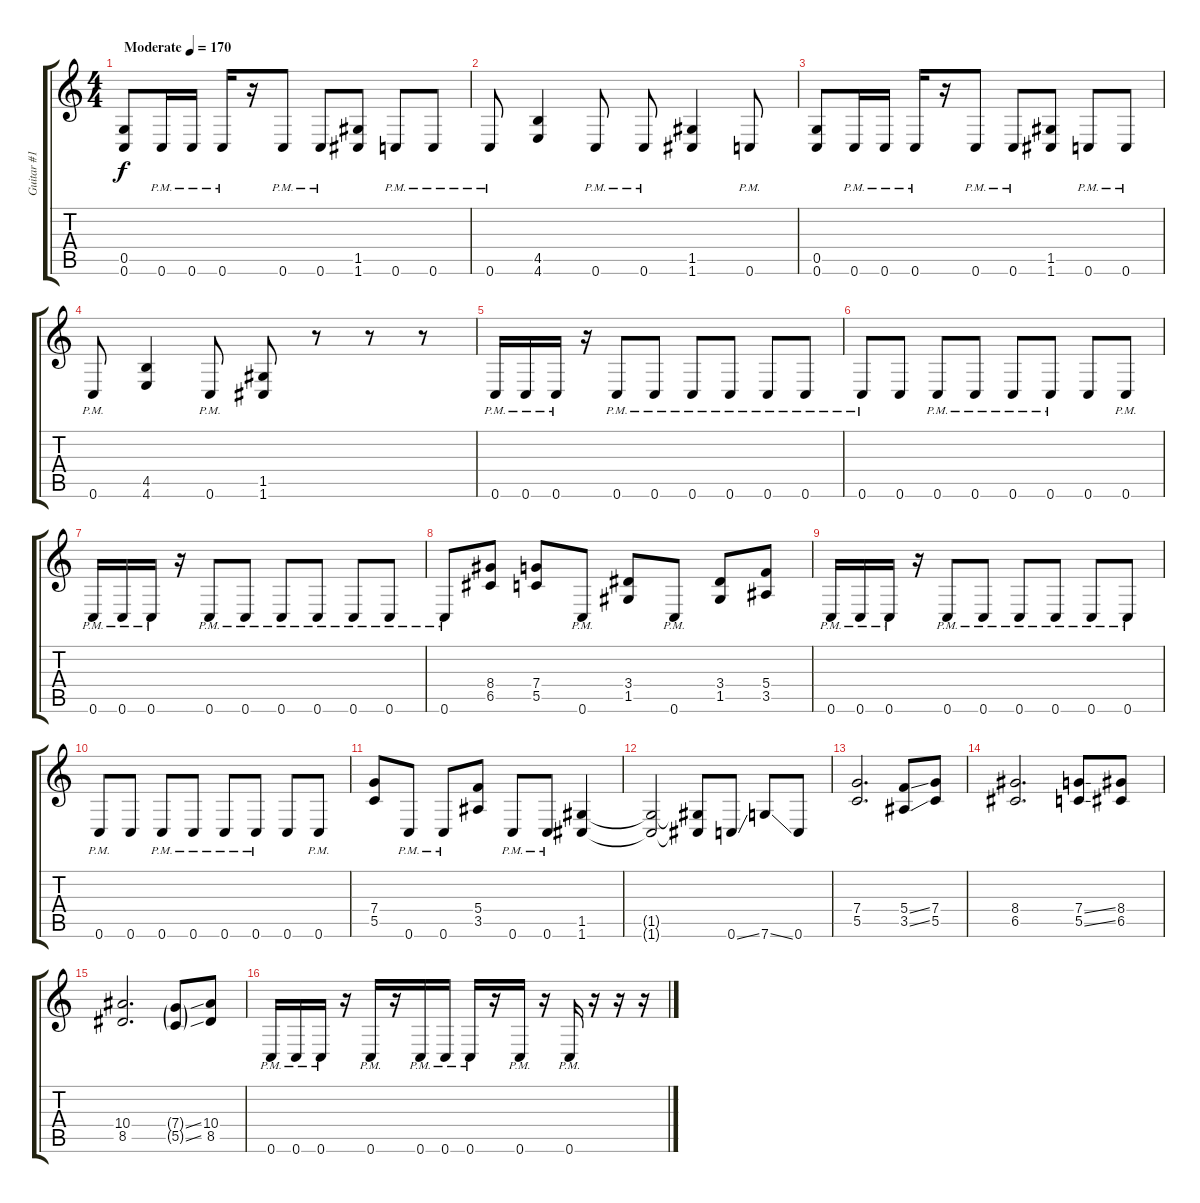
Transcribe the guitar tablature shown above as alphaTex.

\track ("Guitar #1 [Rob McCarthy]" "Guitar #1 ") {instrument distortionguitar}
\staff {score tabs}
\tuning (D4 A3 F3 C3 G2 C2) {hide}
\ts (4 4)
\tempo (170 "Moderate")
\clef g2
\ks c
(0.5 0.6).8{dy f instrument distortionguitar} 0.6{pm}.16 0.6{pm}.16 0.6{pm}.16 r.16 0.6{pm}.8 0.6{pm}.8 (1.5 1.6).8 0.6{pm}.8 0.6{pm}.8 |
0.6{pm}.8 (4.5 4.6).4 0.6{pm}.8 0.6{pm}.8 (1.5 1.6).4 0.6{pm}.8 |
(0.5 0.6).8 0.6{pm}.16 0.6{pm}.16 0.6{pm}.16 r.16 0.6{pm}.8 0.6{pm}.8 (1.5 1.6).8 0.6{pm}.8 0.6{pm}.8 |
0.6{pm}.8 (4.5 4.6).4 0.6{pm}.8 (1.5 1.6).8 r.8 r.8 r.8 |
0.6{pm}.16 0.6{pm}.16 0.6{pm}.16 r.16 0.6{pm}.8 0.6{pm}.8 0.6{pm}.8 0.6{pm}.8 0.6{pm}.8 0.6{pm}.8 |
0.6{pm}.8 0.6.8 0.6{pm}.8 0.6{pm}.8 0.6{pm}.8 0.6{pm}.8 0.6.8 0.6{pm}.8 |
0.6{pm}.16 0.6{pm}.16 0.6{pm}.16 r.16 0.6{pm}.8 0.6{pm}.8 0.6{pm}.8 0.6{pm}.8 0.6{pm}.8 0.6{pm}.8 |
0.6{pm}.8 (8.4 6.5).8 (7.4 5.5).8 0.6{pm}.8 (3.4 1.5).8 0.6{pm}.8 (3.4 1.5).8 (5.4 3.5).8 |
0.6{pm}.16 0.6{pm}.16 0.6{pm}.16 r.16 0.6{pm}.8 0.6{pm}.8 0.6{pm}.8 0.6{pm}.8 0.6{pm}.8 0.6{pm}.8 |
0.6{pm}.8 0.6.8 0.6{pm}.8 0.6{pm}.8 0.6{pm}.8 0.6{pm}.8 0.6.8 0.6{pm}.8 |
(7.4 5.5).8 0.6{pm}.8 0.6{pm}.8 (5.4 3.5).8 0.6{pm}.8 0.6{pm}.8 (1.5 1.6).4 |
(1.5{t} 1.6{t}).2 (1.5{t} 1.6{t}).8 0.6{ss}.8 7.6{ss}.8 0.6.8 |
(7.4 5.5).2{d} (5.4{ss} 3.5{ss}).8 (7.4 5.5).8 |
(8.4 6.5).2{d} (7.4{ss} 5.5{ss}).8 (8.4 6.5).8 |
(10.4 8.5).2{d} (7.4{ss g} 5.5{ss g}).8 (10.4 8.5).8 |
0.6{pm}.16 0.6{pm}.16 0.6{pm}.16 r.16 0.6{pm}.16 r.16 0.6{pm}.16 0.6{pm}.16 0.6{pm}.16 r.16 0.6{pm}.16 r.16 0.6{pm}.16 r.16 r.16 r.16
